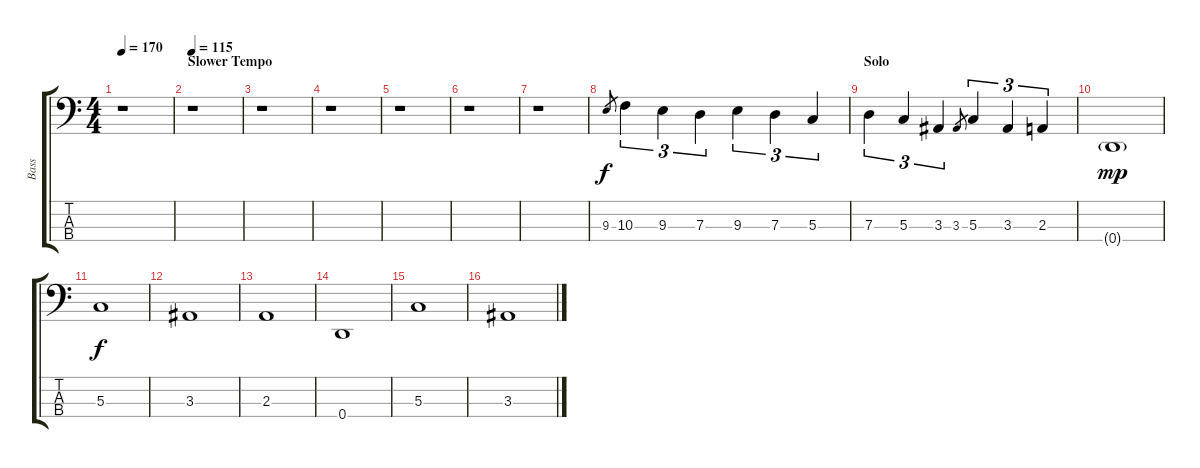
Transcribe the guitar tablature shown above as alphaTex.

\track ("Bass" "Bass") {instrument electricbassfinger}
\staff {score tabs}
\tuning (F2 C2 G1 D1) {hide}
\ts (4 4)
\tempo 170
\clef f4
\ks c
r.1{dy f} |
\section ("" "Slower Tempo")
\tempo 115
r.1{volume 16} |
r.1 |
r.1 |
r.1 |
r.1 |
r.1 |
9.3.8{gr} 10.3.4{tu (3 2)} 9.3.4{tu (3 2)} 7.3.4{tu (3 2)} 9.3.4{tu (3 2)} 7.3.4{tu (3 2)} 5.3.4{tu (3 2)} |
\section ("" "Solo")
7.3.4{tu (3 2)} 5.3.4{tu (3 2)} 3.3.4{tu (3 2)} 3.3.8{gr} 5.3.4{tu (3 2)} 3.3.4{tu (3 2)} 2.3.4{tu (3 2)} |
0.4{g}.1{dy mp} |
5.3.1{dy f} |
3.3.1 |
2.3.1 |
0.4.1 |
5.3.1 |
3.3.1
